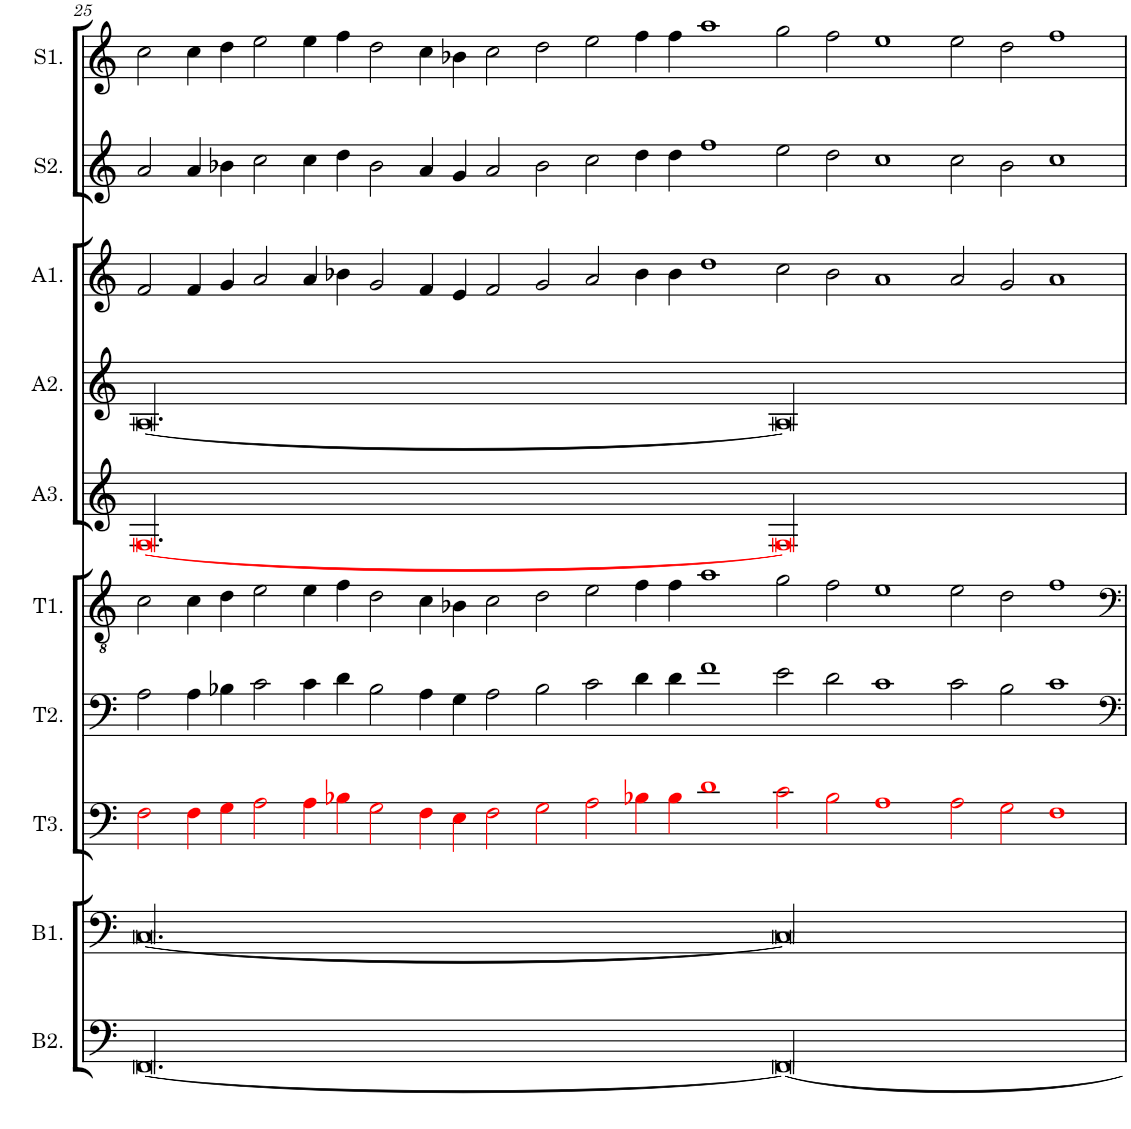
**kern	**kern	**kern	**kern	**kern	**kern	**kern	**kern	**kern	**kern
*part10	*part9	*part8	*part7	*part6	*part5	*part4	*part3	*part2	*part1
*staff10	*staff9	*staff8	*staff7	*staff6	*staff5	*staff4	*staff3	*staff2	*staff1
*I"Bass 2	*I"Bass 1	*I"Tenor 3	*I"Tenor 2	*I"Tenor 1	*I"Alto 3	*I"Alto 2	*I"Alto 1	*I"Sop 2	*I"Sop 1
*I'B2.	*I'B1.	*I'T3.	*I'T2.	*I'T1.	*I'A3.	*I'A2.	*I'A1.	*I'S2.	*I'S1.
!!LO:PB:g=z
*clefF4	*clefF4	*clefF4	*clefF4	*clefGv2	*clefG2	*clefG2	*clefG2	*clefG2	*clefG2
*k[]	*k[]	*k[]	*k[]	*k[]	*k[]	*k[]	*k[]	*k[]	*k[]
*M40/4	*M40/4	*M40/4	*M40/4	*M40/4	*M40/4	*M40/4	*M40/4	*M40/4	*M40/4
=25	=25	=25	=25	=25	=25	=25	=25	=25	=25
!	!	!	!	!	!	!LO:TX:a:B:color=#FFFFFF:t=To Violin	!	!	!
!	!	!	!	!	!LO:TX:a:B:color=#FFFFFF:t=To Violin	!	!	!	!
!	!	!	!LO:TX:a:B:color=#FFFFFF:t=To Piano	!	!	!	!	!	!
!	!	!LO:TX:a:B:color=#FFFFFF:t=To Piano	!	!	!	!	!	!	!
[00.FF/	[00.C/	2Fi\	2A\	2c\	[00.Fi/	[00.A/	2f/	2a/	2cc\
.	.	4Fi\	4A\	4c\	.	.	4f/	4a/	4cc\
.	.	4Gi\	4B-X\	4d\	.	.	4g/	4b-X\	4dd\
.	.	2Ai\	2c\	2e\	.	.	2a/	2cc\	2ee\
.	.	4Ai\	4c\	4e\	.	.	4a/	4cc\	4ee\
.	.	4B-Xi\	4d\	4f\	.	.	4b-X\	4dd\	4ff\
.	.	2Gi\	2B-\	2d\	.	.	2g/	2b-\	2dd\
.	.	4Fi\	4A\	4c\	.	.	4f/	4a/	4cc\
.	.	4Ei\	4G\	4B-X\	.	.	4e/	4g/	4b-X\
.	.	2Fi\	2A\	2c\	.	.	2f/	2a/	2cc\
.	.	2Gi\	2B-\	2d\	.	.	2g/	2b-\	2dd\
.	.	2Ai\	2c\	2e\	.	.	2a/	2cc\	2ee\
.	.	4B-Xi\	4d\	4f\	.	.	4b-\	4dd\	4ff\
.	.	4B-i\	4d\	4f\	.	.	4b-\	4dd\	4ff\
.	.	1di	1f	1a	.	.	1dd	1ff	1aa
00FF/_	00C/]	2ci\	2e\	2g\	00Fi/]	00A/]	2cc\	2ee\	2gg\
.	.	2B-i\	2d\	2f\	.	.	2b-\	2dd\	2ff\
.	.	1Ai	1c	1e	.	.	1a	1cc	1ee
.	.	2Ai\	2c\	2e\	.	.	2a/	2cc\	2ee\
.	.	2Gi\	2B-\	2d\	.	.	2g/	2b-\	2dd\
.	.	1Fi	1c	1f	.	.	1a	1cc	1ff
=	=	=	=	=	=	=	=	=	=
*-	*-	*-	*-	*-	*-	*-	*-	*-	*-
